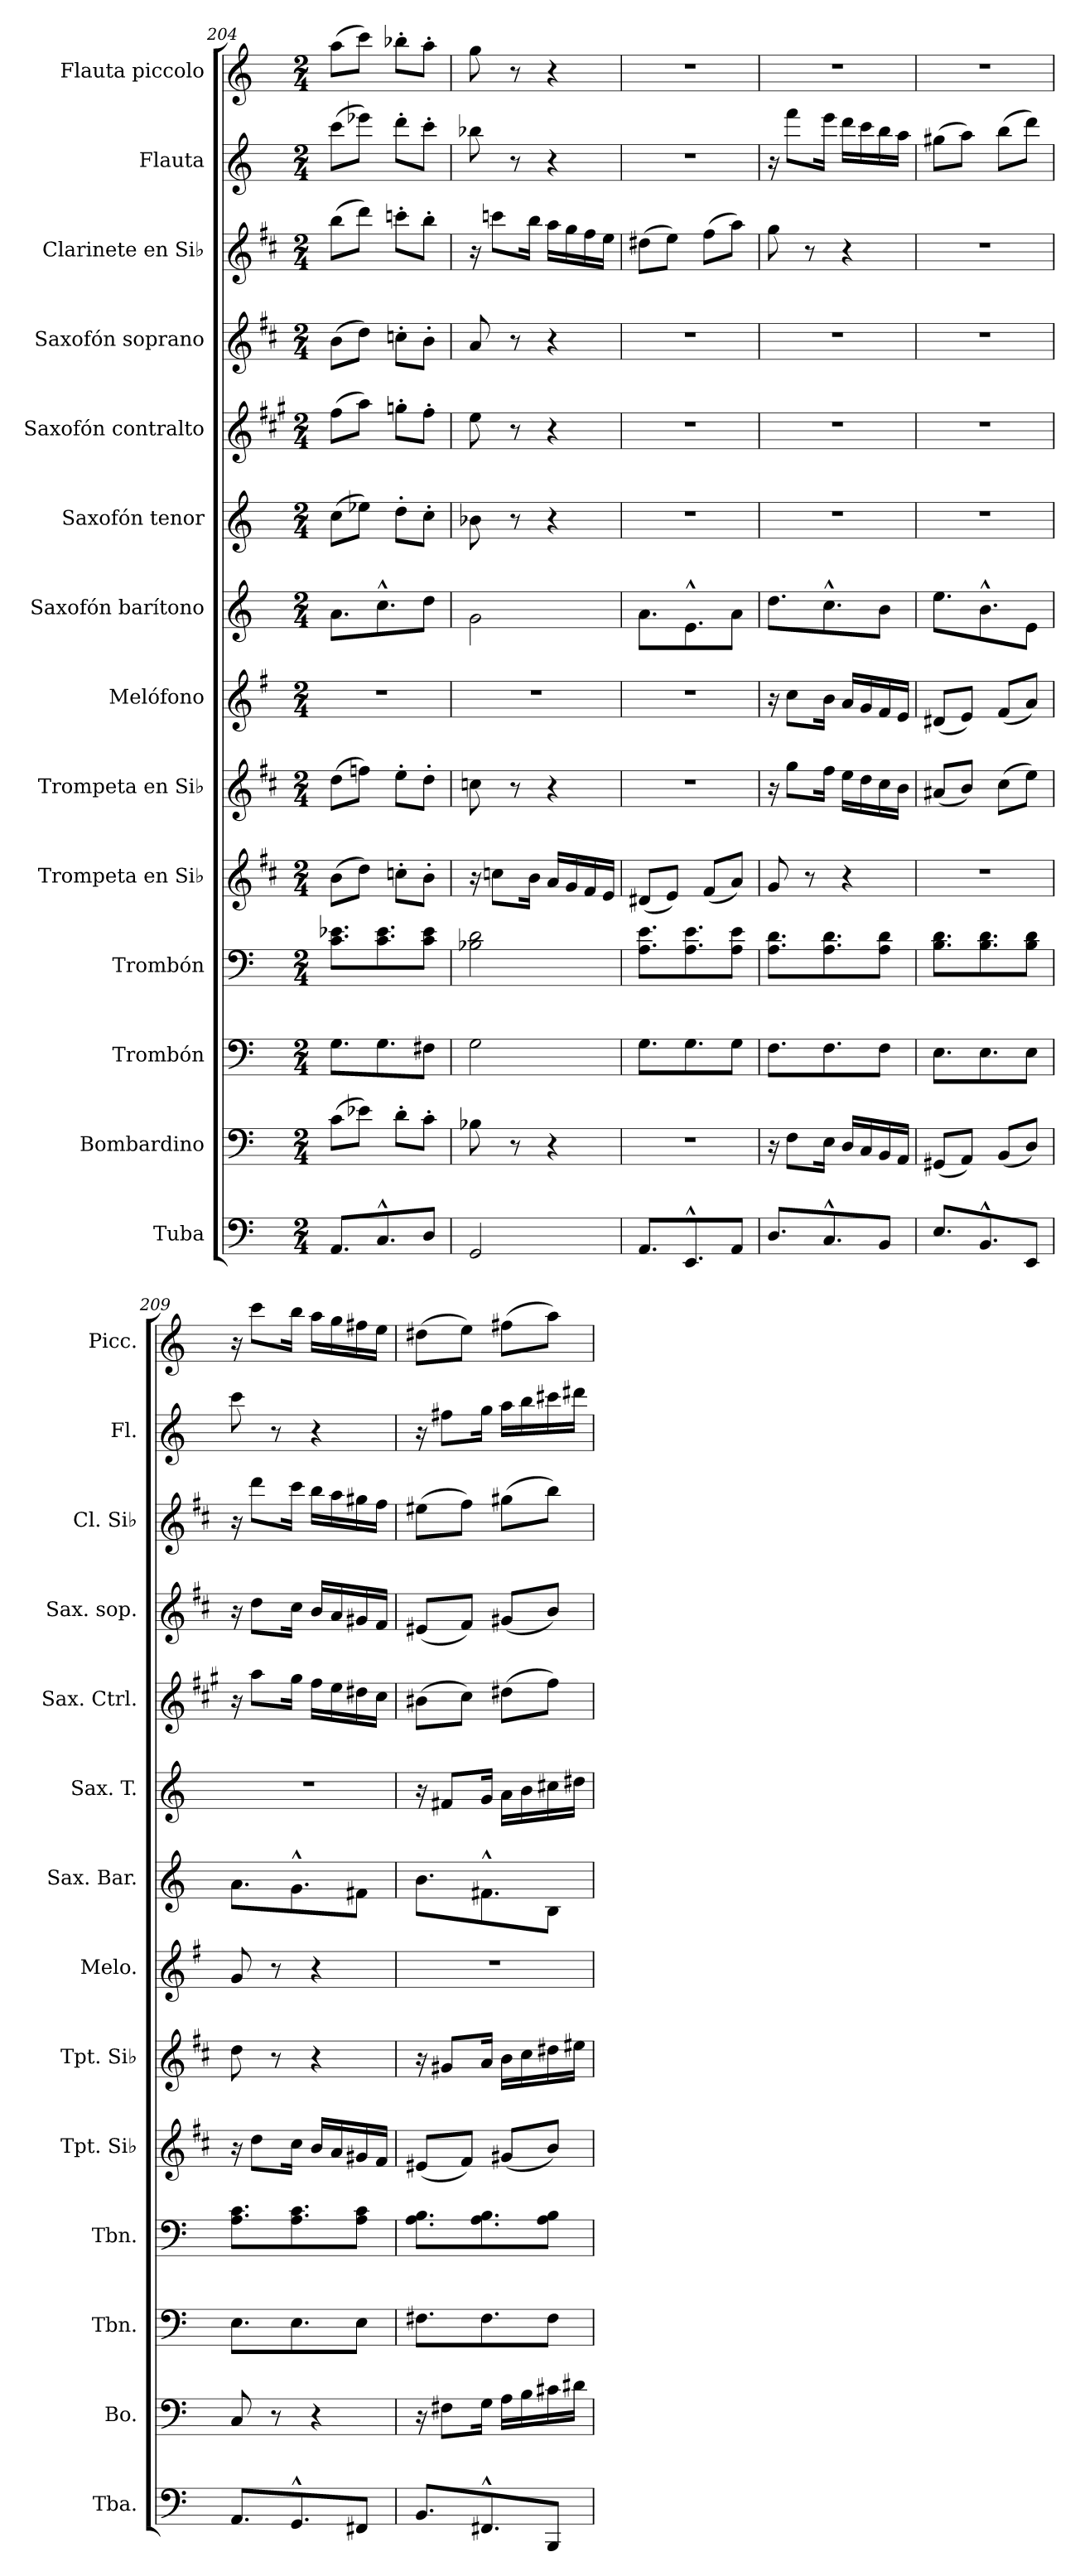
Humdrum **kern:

**kern	**kern	**kern	**kern	**kern	**kern	**kern	**kern	**kern	**kern	**kern	**kern	**kern	**kern
*part14	*part13	*part12	*part11	*part10	*part9	*part8	*part7	*part6	*part5	*part4	*part3	*part2	*part1
*staff14	*staff13	*staff12	*staff11	*staff10	*staff9	*staff8	*staff7	*staff6	*staff5	*staff4	*staff3	*staff2	*staff1
*I"Tuba	*I"Bombardino	*I"Trombón	*I"Trombón	*I"Trompeta en Si♭	*I"Trompeta en Si♭	*I"Melófono	*I"Saxofón barítono	*I"Saxofón tenor	*I"Saxofón contralto	*I"Saxofón soprano	*I"Clarinete en Si♭	*I"Flauta	*I"Flauta piccolo
*I'Tba.	*I'Bo.	*I'Tbn.	*I'Tbn.	*I'Tpt. Si♭	*I'Tpt. Si♭	*I'Melo.	*I'Sax. Bar.	*I'Sax. T.	*I'Sax. Ctrl.	*I'Sax. sop.	*I'Cl. Si♭	*I'Fl.	*I'Picc.
*clefF4	*clefF4	*clefF4	*clefF4	*clefG2	*clefG2	*clefG2	*clefG2	*clefG2	*clefG2	*clefG2	*clefG2	*clefG2	*clefG2
*	*	*	*	*ITrd1c2	*ITrd1c2	*ITrd4c7	*ITrd12c21	*ITrd8c14	*ITrd5c9	*ITrd1c2	*ITrd1c2	*	*ITrd-7c-12
*k[]	*k[]	*k[]	*k[]	*k[]	*k[]	*k[]	*k[]	*k[]	*k[]	*k[]	*k[]	*k[]	*k[]
*M2/4	*M2/4	*M2/4	*M2/4	*M2/4	*M2/4	*M2/4	*M2/4	*M2/4	*M2/4	*M2/4	*M2/4	*M2/4	*M2/4
=204	=204	=204	=204	=204	=204	=204	=204	=204	=204	=204	=204	=204	=204
8.AA/L	(>8c\L	8.G\L	8.c\ 8.e-X\L	(>8a\L	(>8cc\L	2r	8.A\L	(>8c\L	(>8a\L	(>8a\L	(>8aa\L	(>8ccc\L	(>8aaa\L
.	8e-X\J)	.	.	8cc\J)	8ee-X\J)	.	.	8e-X\J)	8cc\J)	8cc\J)	8ccc\J)	8eee-X\J)	8cccc\J)
8.C^^/	.	8.G\	8.c\ 8.e-\	.	.	.	8.c^^\	.	.	.	.	.	.
.	8d'\L	.	.	8b-X'\L	8dd'\L	.	.	8d'\L	8b-X'\L	8b-X'\L	8bb-X'\L	8ddd'\L	8bbb-X'\L
8D/J	8c'\J	8F#X\J	8c\ 8e-\J	8a'\J	8cc'\J	.	8d\J	8c'\J	8a'\J	8a'\J	8aa'\J	8ccc'\J	8aaa'\J
!!LO:PB:g=z
=205	=205	=205	=205	=205	=205	=205	=205	=205	=205	=205	=205	=205	=205
2GG/	8B-X\	2G\	2B-X\ 2d\	16r	8b-X\	2r	2G\	8B-X\	8g\	8g/	16r	8bb-X\	8ggg\
.	.	.	.	8b-X\L	.	.	.	.	.	.	8bb-X\L	.	.
.	8r	.	.	.	8r	.	.	8r	8r	8r	.	8r	8r
.	.	.	.	16a\Jk	.	.	.	.	.	.	16aa\Jk	.	.
.	4r	.	.	16g/LL	4r	.	.	4r	4r	4r	16gg\LL	4r	4r
.	.	.	.	16f/	.	.	.	.	.	.	16ff\	.	.
.	.	.	.	16e/	.	.	.	.	.	.	16ee\	.	.
.	.	.	.	16d/JJ	.	.	.	.	.	.	16dd\JJ	.	.
=206	=206	=206	=206	=206	=206	=206	=206	=206	=206	=206	=206	=206	=206
8.AA/L	2r	8.G\L	8.A\ 8.e\L	(<8c#X/L	2r	2r	8.A\L	2r	2r	2r	(>8cc#X\L	2r	2r
.	.	.	.	8d/J)	.	.	.	.	.	.	8dd\J)	.	.
8.EE^^/	.	8.G\	8.A\ 8.e\	.	.	.	8.E^^\	.	.	.	.	.	.
.	.	.	.	(<8e/L	.	.	.	.	.	.	(>8ee\L	.	.
8AA/J	.	8G\J	8A\ 8e\J	8g/J)	.	.	8A\J	.	.	.	8gg\J)	.	.
=207	=207	=207	=207	=207	=207	=207	=207	=207	=207	=207	=207	=207	=207
8.D/L	16r	8.F\L	8.A\ 8.d\L	8f/	16r	16r	8.d\L	2r	2r	2r	8ff\	16r	2r
.	8F\L	.	.	.	8ff\L	8f\L	.	.	.	.	.	8fff\L	.
.	.	.	.	8r	.	.	.	.	.	.	8r	.	.
8.C^^/	16E\Jk	8.F\	8.A\ 8.d\	.	16ee\Jk	16e\Jk	8.c^^\	.	.	.	.	16eee\Jk	.
.	16D/LL	.	.	4r	16dd\LL	16d/LL	.	.	.	.	4r	16ddd\LL	.
.	16C/	.	.	.	16cc\	16c/	.	.	.	.	.	16ccc\	.
8BB/J	16BB/	8F\J	8A\ 8d\J	.	16b\	16B/	8B\J	.	.	.	.	16bb\	.
.	16AA/JJ	.	.	.	16a\JJ	16A/JJ	.	.	.	.	.	16aa\JJ	.
=208	=208	=208	=208	=208	=208	=208	=208	=208	=208	=208	=208	=208	=208
8.E/L	(<8GG#X/L	8.E\L	8.B\ 8.d\L	2r	(<8g#X/L	(<8G#X/L	8.e\L	2r	2r	2r	2r	(>8gg#X\L	2r
.	8AA/J)	.	.	.	8a/J)	8A/J)	.	.	.	.	.	8aa\J)	.
8.BB^^/	.	8.E\	8.B\ 8.d\	.	.	.	8.B^^\	.	.	.	.	.	.
.	(<8BB/L	.	.	.	(>8b\L	(<8B/L	.	.	.	.	.	(>8bb\L	.
8EE/J	8D/J)	8E\J	8B\ 8d\J	.	8dd\J)	8d/J)	8E\J	.	.	.	.	8ddd\J)	.
=209	=209	=209	=209	=209	=209	=209	=209	=209	=209	=209	=209	=209	=209
8.AA/L	8C/	8.E\L	8.A\ 8.c\L	16r	8cc\	8c/	8.A\L	2r	16r	16r	16r	8ccc\	16r
.	.	.	.	8cc\L	.	.	.	.	8cc\L	8cc\L	8ccc\L	.	8cccc\L
.	8r	.	.	.	8r	8r	.	.	.	.	.	8r	.
8.GG^^/	.	8.E\	8.A\ 8.c\	16b\Jk	.	.	8.G^^\	.	16b\Jk	16b\Jk	16bb\Jk	.	16bbb\Jk
.	4r	.	.	16a/LL	4r	4r	.	.	16a\LL	16a/LL	16aa\LL	4r	16aaa\LL
.	.	.	.	16g/	.	.	.	.	16g\	16g/	16gg\	.	16ggg\
8FF#X/J	.	8E\J	8A\ 8c\J	16f#X/	.	.	8F#X\J	.	16f#X\	16f#X/	16ff#X\	.	16fff#X\
.	.	.	.	16e/JJ	.	.	.	.	16e\JJ	16e/JJ	16ee\JJ	.	16eee\JJ
!!LO:PB:g=z
=210	=210	=210	=210	=210	=210	=210	=210	=210	=210	=210	=210	=210	=210
8.BB/L	16r	8.F#X\L	8.A\ 8.B\L	(<8d#X/L	16r	2r	8.B\L	16r	(>8d#X\L	(<8d#X/L	(>8dd#X\L	16r	(>8ddd#X\L
.	8F#X\L	.	.	.	8f#X/L	.	.	8F#X/L	.	.	.	8ff#X\L	.
.	.	.	.	8e/J)	.	.	.	.	8e\J)	8e/J)	8ee\J)	.	8eee\J)
8.FF#X^^/	16G\Jk	8.F#\	8.A\ 8.B\	.	16g/Jk	.	8.F#X^^\	16G/Jk	.	.	.	16gg\Jk	.
.	16A\LL	.	.	(<8f#X/L	16a\LL	.	.	16A\LL	(>8f#X\L	(<8f#X/L	(>8ff#X\L	16aa\LL	(>8fff#X\L
.	16B\	.	.	.	16b\	.	.	16B\	.	.	.	16bb\	.
8BBB/J	16c#X\	8F#\J	8A\ 8B\J	8a/J)	16cc#X\	.	8BB\J	16c#X\	8a\J)	8a/J)	8aa\J)	16ccc#X\	8aaa\J)
.	16d#X\JJ	.	.	.	16dd#X\JJ	.	.	16d#X\JJ	.	.	.	16ddd#X\JJ	.
=	=	=	=	=	=	=	=	=	=	=	=	=	=
*-	*-	*-	*-	*-	*-	*-	*-	*-	*-	*-	*-	*-	*-
